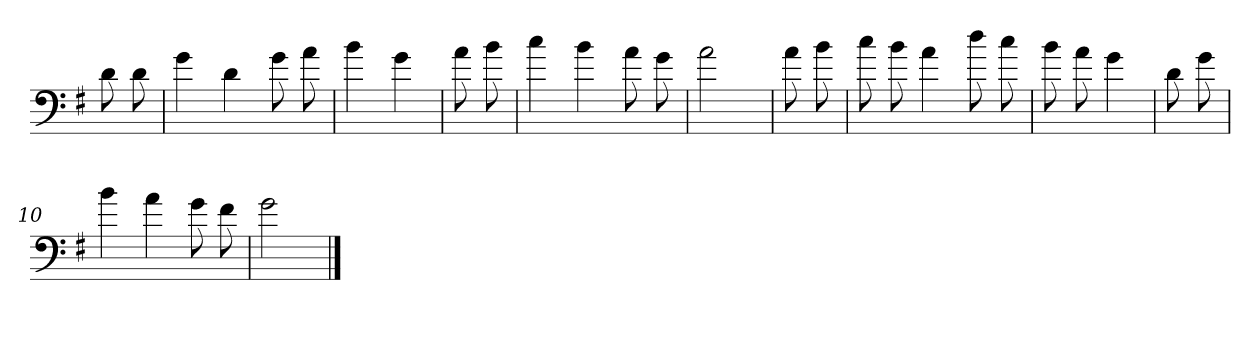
**kern
*part1
*staff1
*clefF4
*k[f#]
*G:
=
8d
8d
=1
4g
4d
8g
8a
=2
4b
4g
=3
8a
8b
=4
4cc
4b
8a
8g
=5
2a
=6
8a
8b
=7
8cc
8b
4a
8dd
8cc
=8
8b
8a
4g
=9
8d
8g
=10
4b
4a
8g
8f#
=11
2g
==
*-
